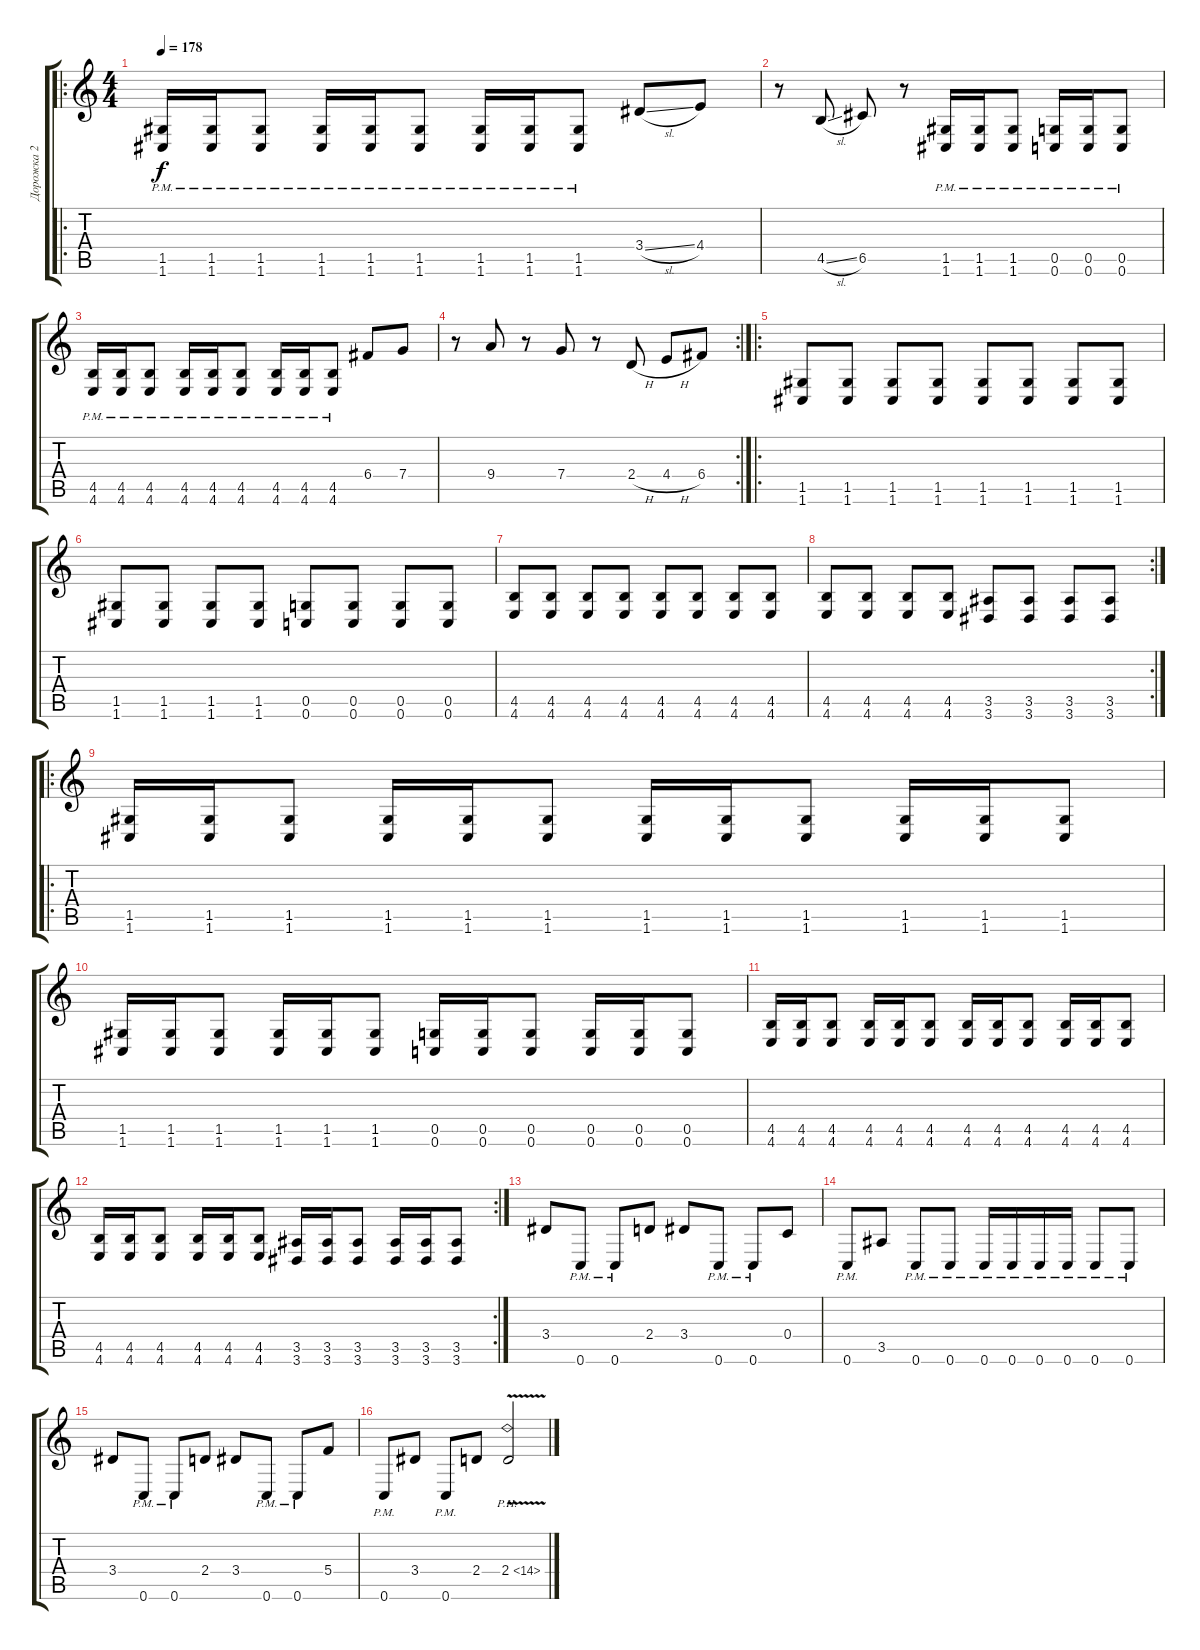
\track ("Дорожка 2" "Дорожка 2") {instrument distortionguitar}
\staff {score tabs}
\tuning (D4 A3 F3 C3 G2 C2) {hide}
\ro
\ts (4 4)
\tempo 178
\clef g2
\ks c
(1.5{pm} 1.6{pm}).16{dy f volume 16} (1.5{pm} 1.6{pm}).16 (1.5{pm} 1.6{pm}).8 (1.5{pm} 1.6{pm}).16 (1.5{pm} 1.6{pm}).16 (1.5{pm} 1.6{pm}).8 (1.5{pm} 1.6{pm}).16 (1.5{pm} 1.6{pm}).16 (1.5{pm} 1.6{pm}).8 3.4{sl}.8 4.4.8 |
r.8 4.5{sl}.8 6.5.8 r.8 (1.5{pm} 1.6{pm}).16 (1.5{pm} 1.6{pm}).16 (1.5{pm} 1.6{pm}).8 (0.5{pm} 0.6{pm}).16 (0.5{pm} 0.6{pm}).16 (0.5{pm} 0.6{pm}).8 |
(4.5{pm} 4.6{pm}).16 (4.5{pm} 4.6{pm}).16 (4.5{pm} 4.6{pm}).8 (4.5{pm} 4.6{pm}).16 (4.5{pm} 4.6{pm}).16 (4.5{pm} 4.6{pm}).8 (4.5{pm} 4.6{pm}).16 (4.5{pm} 4.6{pm}).16 (4.5{pm} 4.6{pm}).8 6.4.8 7.4.8 |
\rc 2
r.8 9.4.8 r.8 7.4.8 r.8 2.4{h}.8 4.4{h}.8 6.4.8 |
\ro
(1.5 1.6).8 (1.5 1.6).8 (1.5 1.6).8 (1.5 1.6).8 (1.5 1.6).8 (1.5 1.6).8 (1.5 1.6).8 (1.5 1.6).8 |
(1.5 1.6).8 (1.5 1.6).8 (1.5 1.6).8 (1.5 1.6).8 (0.5 0.6).8 (0.5 0.6).8 (0.5 0.6).8 (0.5 0.6).8 |
(4.5 4.6).8 (4.5 4.6).8 (4.5 4.6).8 (4.5 4.6).8 (4.5 4.6).8 (4.5 4.6).8 (4.5 4.6).8 (4.5 4.6).8 |
\rc 2
(4.5 4.6).8 (4.5 4.6).8 (4.5 4.6).8 (4.5 4.6).8 (3.5 3.6).8 (3.5 3.6).8 (3.5 3.6).8 (3.5 3.6).8 |
\ro
(1.5 1.6).16 (1.5 1.6).16 (1.5 1.6).8 (1.5 1.6).16 (1.5 1.6).16 (1.5 1.6).8 (1.5 1.6).16 (1.5 1.6).16 (1.5 1.6).8 (1.5 1.6).16 (1.5 1.6).16 (1.5 1.6).8 |
(1.5 1.6).16 (1.5 1.6).16 (1.5 1.6).8 (1.5 1.6).16 (1.5 1.6).16 (1.5 1.6).8 (0.5 0.6).16 (0.5 0.6).16 (0.5 0.6).8 (0.5 0.6).16 (0.5 0.6).16 (0.5 0.6).8 |
(4.5 4.6).16 (4.5 4.6).16 (4.5 4.6).8 (4.5 4.6).16 (4.5 4.6).16 (4.5 4.6).8 (4.5 4.6).16 (4.5 4.6).16 (4.5 4.6).8 (4.5 4.6).16 (4.5 4.6).16 (4.5 4.6).8 |
\rc 2
(4.5 4.6).16 (4.5 4.6).16 (4.5 4.6).8 (4.5 4.6).16 (4.5 4.6).16 (4.5 4.6).8 (3.5 3.6).16 (3.5 3.6).16 (3.5 3.6).8 (3.5 3.6).16 (3.5 3.6).16 (3.5 3.6).8 |
3.4.8 0.6{pm}.8 0.6{pm}.8 2.4.8 3.4.8 0.6{pm}.8 0.6{pm}.8 0.4.8 |
0.6{pm}.8 3.5.8 0.6{pm}.8 0.6{pm}.8 0.6{pm}.16 0.6{pm}.16 0.6{pm}.16 0.6{pm}.16 0.6{pm}.8 0.6{pm}.8 |
3.4.8 0.6{pm}.8 0.6{pm}.8 2.4.8 3.4.8 0.6{pm}.8 0.6{pm}.8 5.4.8 |
0.6{pm}.8 3.4.8 0.6{pm}.8 2.4.8 2.4{ph 12 v}.2{instrument guitarharmonics}
